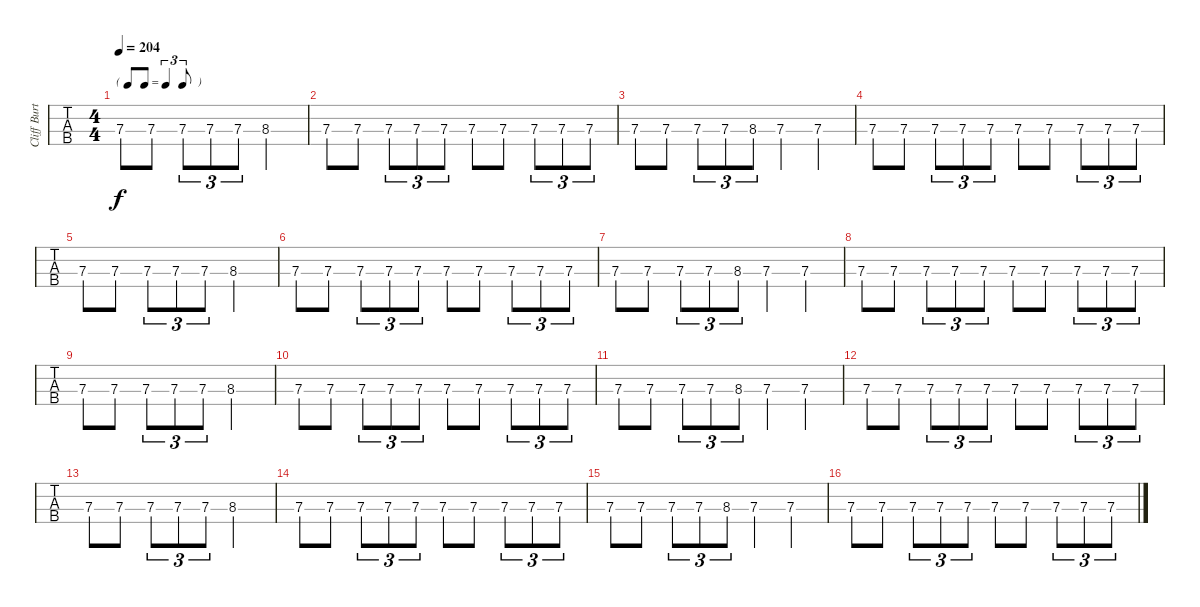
\track ("Cliff Burton/Jason Newsted" "Cliff Burt") {instrument electricbassfinger}
\staff {tabs}
\tuning (G2 D2 A1 E1) {hide}
\ts (4 4)
\tf triplet8th
\tempo 204
\clef f4
\ks c
7.3.8{dy f} 7.3.8 7.3.8{tu (3 2)} 7.3.8{tu (3 2)} 7.3.8{tu (3 2)} 8.3.2 |
7.3.8 7.3.8 7.3.8{tu (3 2)} 7.3.8{tu (3 2)} 7.3.8{tu (3 2)} 7.3.8 7.3.8 7.3.8{tu (3 2)} 7.3.8{tu (3 2)} 7.3.8{tu (3 2)} |
7.3.8 7.3.8 7.3.8{tu (3 2)} 7.3.8{tu (3 2)} 8.3.8{tu (3 2)} 7.3.4 7.3.4 |
7.3.8 7.3.8 7.3.8{tu (3 2)} 7.3.8{tu (3 2)} 7.3.8{tu (3 2)} 7.3.8 7.3.8 7.3.8{tu (3 2)} 7.3.8{tu (3 2)} 7.3.8{tu (3 2)} |
7.3.8 7.3.8 7.3.8{tu (3 2)} 7.3.8{tu (3 2)} 7.3.8{tu (3 2)} 8.3.2 |
7.3.8 7.3.8 7.3.8{tu (3 2)} 7.3.8{tu (3 2)} 7.3.8{tu (3 2)} 7.3.8 7.3.8 7.3.8{tu (3 2)} 7.3.8{tu (3 2)} 7.3.8{tu (3 2)} |
7.3.8 7.3.8 7.3.8{tu (3 2)} 7.3.8{tu (3 2)} 8.3.8{tu (3 2)} 7.3.4 7.3.4 |
7.3.8 7.3.8 7.3.8{tu (3 2)} 7.3.8{tu (3 2)} 7.3.8{tu (3 2)} 7.3.8 7.3.8 7.3.8{tu (3 2)} 7.3.8{tu (3 2)} 7.3.8{tu (3 2)} |
7.3.8 7.3.8 7.3.8{tu (3 2)} 7.3.8{tu (3 2)} 7.3.8{tu (3 2)} 8.3.2 |
7.3.8 7.3.8 7.3.8{tu (3 2)} 7.3.8{tu (3 2)} 7.3.8{tu (3 2)} 7.3.8 7.3.8 7.3.8{tu (3 2)} 7.3.8{tu (3 2)} 7.3.8{tu (3 2)} |
7.3.8 7.3.8 7.3.8{tu (3 2)} 7.3.8{tu (3 2)} 8.3.8{tu (3 2)} 7.3.4 7.3.4 |
7.3.8 7.3.8 7.3.8{tu (3 2)} 7.3.8{tu (3 2)} 7.3.8{tu (3 2)} 7.3.8 7.3.8 7.3.8{tu (3 2)} 7.3.8{tu (3 2)} 7.3.8{tu (3 2)} |
7.3.8 7.3.8 7.3.8{tu (3 2)} 7.3.8{tu (3 2)} 7.3.8{tu (3 2)} 8.3.2 |
7.3.8 7.3.8 7.3.8{tu (3 2)} 7.3.8{tu (3 2)} 7.3.8{tu (3 2)} 7.3.8 7.3.8 7.3.8{tu (3 2)} 7.3.8{tu (3 2)} 7.3.8{tu (3 2)} |
7.3.8 7.3.8 7.3.8{tu (3 2)} 7.3.8{tu (3 2)} 8.3.8{tu (3 2)} 7.3.4 7.3.4 |
7.3.8 7.3.8 7.3.8{tu (3 2)} 7.3.8{tu (3 2)} 7.3.8{tu (3 2)} 7.3.8 7.3.8 7.3.8{tu (3 2)} 7.3.8{tu (3 2)} 7.3.8{tu (3 2)}
